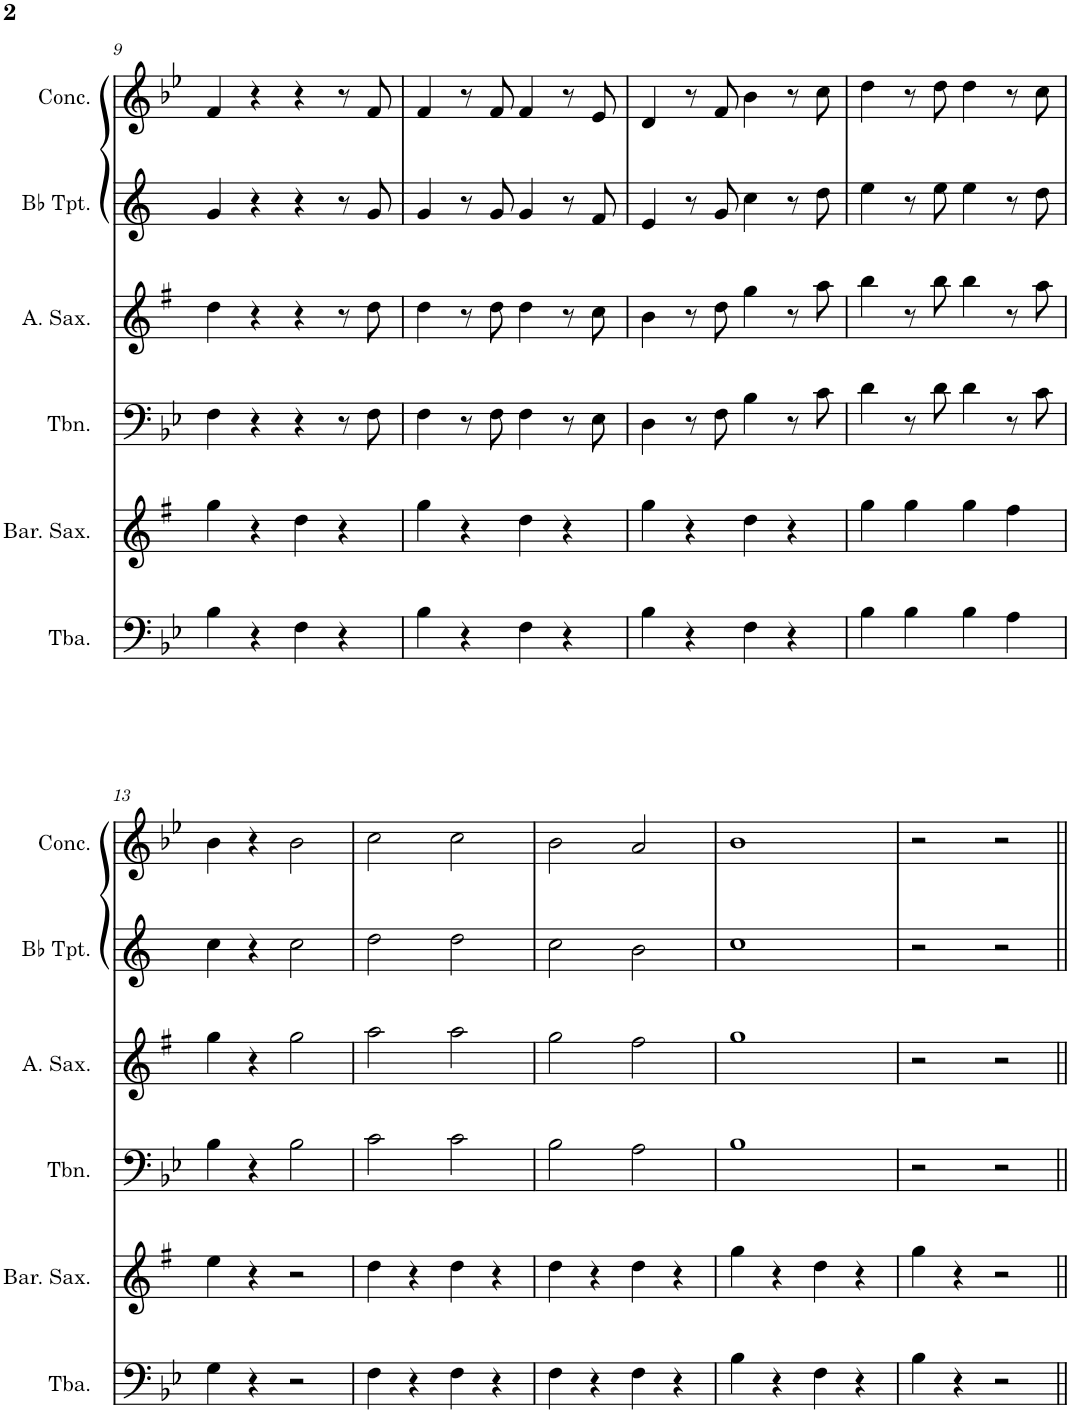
**kern	**kern	**kern	**kern	**kern	**kern
*part6	*part5	*part4	*part3	*part2	*part1
*staff6	*staff5	*staff4	*staff3	*staff2	*staff1
*I"Tuba	*I"Baritone Saxophone	*I"Trombone	*I"Alto Saxophone	*I"Bb Trumpet	*I"Concertina
*I'Tba.	*I'Bar. Sax.	*I'Tbn.	*I'A. Sax.	*I'Bb Tpt.	*I'Conc.
!!LO:PB:g=z
*clefF4	*clefG2	*clefF4	*clefG2	*clefG2	*clefG2
*	*Trd12c21	*	*Trd5c9	*Trd1c2	*
*k[b-e-]	*k[f#]	*k[b-e-]	*k[f#]	*k[]	*k[b-e-]
*M4/4	*M4/4	*M4/4	*M4/4	*M4/4	*M4/4
=9	=9	=9	=9	=9	=9
4B-\	4gg\	4F\	4dd\	4g/	4f/
4r	4r	4r	4r	4r	4r
4F\	4dd\	4r	4r	4r	4r
4r	4r	8r	8r	8r	8r
.	.	8F\	8dd\	8g/	8f/
=10	=10	=10	=10	=10	=10
4B-\	4gg\	4F\	4dd\	4g/	4f/
4r	4r	8r	8r	8r	8r
.	.	8F\	8dd\	8g/	8f/
4F\	4dd\	4F\	4dd\	4g/	4f/
4r	4r	8r	8r	8r	8r
.	.	8E-\	8cc\	8f/	8e-/
=11	=11	=11	=11	=11	=11
4B-\	4gg\	4D\	4b\	4e/	4d/
4r	4r	8r	8r	8r	8r
.	.	8F\	8dd\	8g/	8f/
4F\	4dd\	4B-\	4gg\	4cc\	4b-\
4r	4r	8r	8r	8r	8r
.	.	8c\	8aa\	8dd\	8cc\
=12	=12	=12	=12	=12	=12
4B-\	4gg\	4d\	4bb\	4ee\	4dd\
4B-\	4gg\	8r	8r	8r	8r
.	.	8d\	8bb\	8ee\	8dd\
4B-\	4gg\	4d\	4bb\	4ee\	4dd\
4A\	4ff#\	8r	8r	8r	8r
.	.	8c\	8aa\	8dd\	8cc\
!!LO:LB:g=z
=13	=13	=13	=13	=13	=13
4G\	4ee\	4B-\	4gg\	4cc\	4b-\
4r	4r	4r	4r	4r	4r
2r	2r	2B-\	2gg\	2cc\	2b-\
=14	=14	=14	=14	=14	=14
4F\	4dd\	2c\	2aa\	2dd\	2cc\
4r	4r	.	.	.	.
4F\	4dd\	2c\	2aa\	2dd\	2cc\
4r	4r	.	.	.	.
=15	=15	=15	=15	=15	=15
4F\	4dd\	2B-\	2gg\	2cc\	2b-\
4r	4r	.	.	.	.
4F\	4dd\	2A\	2ff#\	2b\	2a/
4r	4r	.	.	.	.
=16	=16	=16	=16	=16	=16
4B-\	4gg\	1B-	1gg	1cc	1b-
4r	4r	.	.	.	.
4F\	4dd\	.	.	.	.
4r	4r	.	.	.	.
=17	=17	=17	=17	=17	=17
4B-\	4gg\	2r	2r	2r	2r
4r	4r	.	.	.	.
2r	2r	2r	2r	2r	2r
=||	=||	=||	=||	=||	=||
*-	*-	*-	*-	*-	*-
